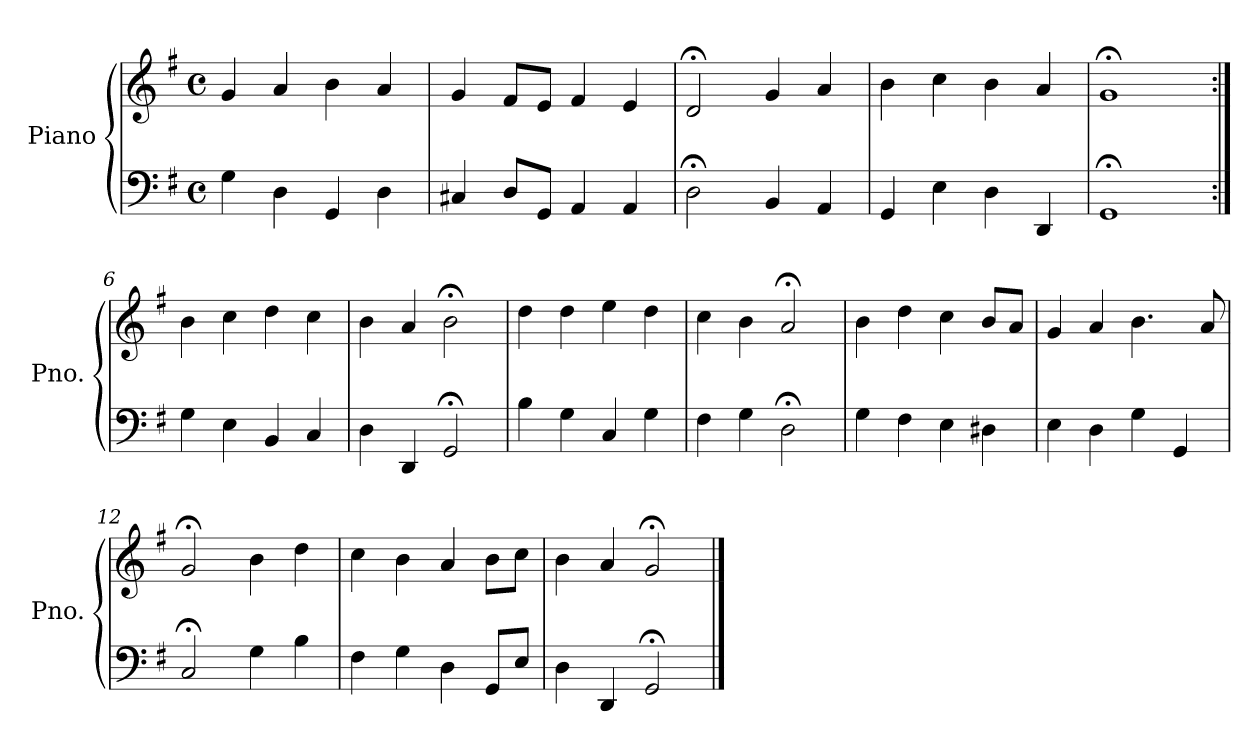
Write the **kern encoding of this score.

**kern	**kern
*part1	*part1
*staff2	*staff1
*I"Piano	*
*I'Pno.	*
*clefF4	*clefG2
*k[f#]	*k[f#]
*M4/4	*M4/4
*met(c)	*met(c)
=1	=1
4G\	4g/
4D\	4a/
4GG/	4b\
4D\	4a/
=2	=2
4C#X/	4g/
8D/L	8f#/L
8GG/J	8e/J
4AA/	4f#/
4AA/	4e/
=3	=3
2D;<\	2d;</
4BB/	4g/
4AA/	4a/
=4	=4
4GG/	4b\
4E\	4cc\
4D\	4b\
4DD/	4a/
=5	=5
1GG;<	1g;<
=6:|!	=6:|!
4G\	4b\
4E\	4cc\
4BB/	4dd\
4C/	4cc\
=7	=7
4D\	4b\
4DD/	4a/
2GG;</	2b;<\
!!LO:LB:g=z
=8	=8
4B\	4dd\
4G\	4dd\
4C/	4ee\
4G\	4dd\
=9	=9
4F#\	4cc\
4G\	4b\
2D;<\	2a;</
=10	=10
4G\	4b\
4F#\	4dd\
4E\	4cc\
4D#X\	8b/L
.	8a/J
=11	=11
4E\	4g/
4D\	4a/
4G\	4.b\
4GG/	.
.	8a/
=12	=12
2C;</	2g;</
4G\	4b\
4B\	4dd\
=13	=13
4F#\	4cc\
4G\	4b\
4D\	4a/
8GG/L	8b\L
8E/J	8cc\J
=14	=14
4D\	4b\
4DD/	4a/
2GG;</	2g;</
==	==
*-	*-
